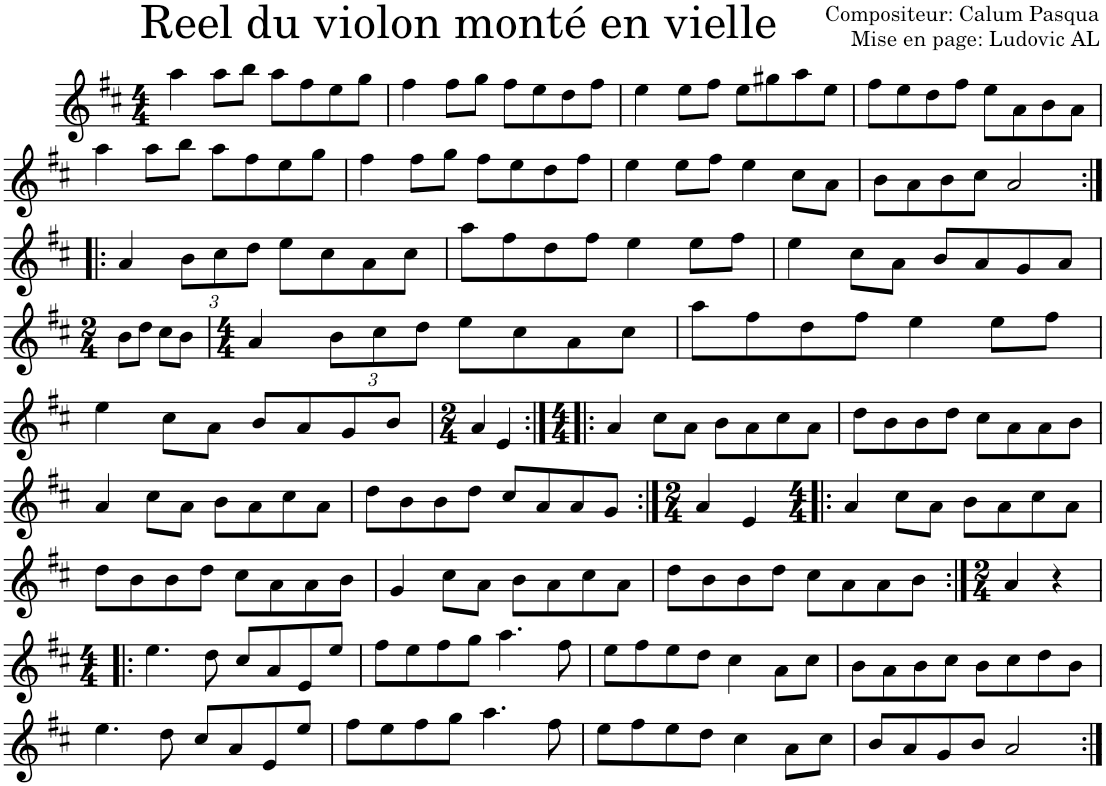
**kern
*part1
*staff1
*I"Voice
*I'V
*clefG2
*k[f#c#]
*M4/4
=1
4aa\
8aa\L
8bb\J
8aa\L
8ff#\
8ee\
8gg\J
=2
4ff#\
8ff#\L
8gg\J
8ff#\L
8ee\
8dd\
8ff#\J
=3
4ee\
8ee\L
8ff#\J
8ee\L
8gg#X\
8aa\
8ee\J
=4
8ff#\L
8ee\
8dd\
8ff#\J
8ee\L
8a\
8b\
8a\J
!!LO:LB:g=z
=5
4aa\
8aa\L
8bb\J
8aa\L
8ff#\
8ee\
8gg\J
=6
4ff#\
8ff#\L
8gg\J
8ff#\L
8ee\
8dd\
8ff#\J
=7
4ee\
8ee\L
8ff#\J
4ee\
8cc#\L
8a\J
=8
8b\L
8a\
8b\
8cc#\J
2a/
!!LO:LB:g=z
=9:|!|:
4a/
*Xbrackettup
12b\L
12cc#\
12dd\J
8ee\L
8cc#\
8a\
8cc#\J
=10
8aa\L
8ff#\
8dd\
8ff#\J
4ee\
8ee\L
8ff#\J
=11
4ee\
8cc#\L
8a\J
8b/L
8a/
8g/
8a/J
!!LO:LB:g=z
=12
*M2/4
8b\L
8dd\J
8cc#\L
8b\J
=13
*M4/4
4a/
12b\L
12cc#\
12dd\J
8ee\L
8cc#\
8a\
8cc#\J
=14
8aa\L
8ff#\
8dd\
8ff#\J
4ee\
8ee\L
8ff#\J
!!LO:LB:g=z
=15
4ee\
8cc#\L
8a\J
8b/L
8a/
8g/
8b/J
=16
*M2/4
4a/
4e/
=17:|!|:
*M4/4
4a/
8cc#\L
8a\J
8b\L
8a\
8cc#\
8a\J
=18
8dd\L
8b\
8b\
8dd\J
8cc#\L
8a\
8a\
8b\J
!!LO:LB:g=z
=19
4a/
8cc#\L
8a\J
8b\L
8a\
8cc#\
8a\J
=20
8dd\L
8b\
8b\
8dd\J
8cc#/L
8a/
8a/
8g/J
=21:|!
*M2/4
4a/
4e/
=22!|:
*M4/4
4a/
8cc#\L
8a\J
8b\L
8a\
8cc#\
8a\J
!!LO:LB:g=z
=23
8dd\L
8b\
8b\
8dd\J
8cc#\L
8a\
8a\
8b\J
=24
4g/
8cc#\L
8a\J
8b\L
8a\
8cc#\
8a\J
=25
8dd\L
8b\
8b\
8dd\J
8cc#\L
8a\
8a\
8b\J
=26:|!
*M2/4
4a/
4r
!!LO:LB:g=z
=27!|:
*M4/4
4.ee\
8dd\
8cc#/L
8a/
8e/
8ee/J
=28
8ff#\L
8ee\
8ff#\
8gg\J
4.aa\
8ff#\
=29
8ee\L
8ff#\
8ee\
8dd\J
4cc#\
8a\L
8cc#\J
=30
8b\L
8a\
8b\
8cc#\J
8b\L
8cc#\
8dd\
8b\J
!!LO:LB:g=z
=31
4.ee\
8dd\
8cc#/L
8a/
8e/
8ee/J
=32
8ff#\L
8ee\
8ff#\
8gg\J
4.aa\
8ff#\
=33
8ee\L
8ff#\
8ee\
8dd\J
4cc#\
8a\L
8cc#\J
=34
8b/L
8a/
8g/
8b/J
2a/
=:|!
*-
